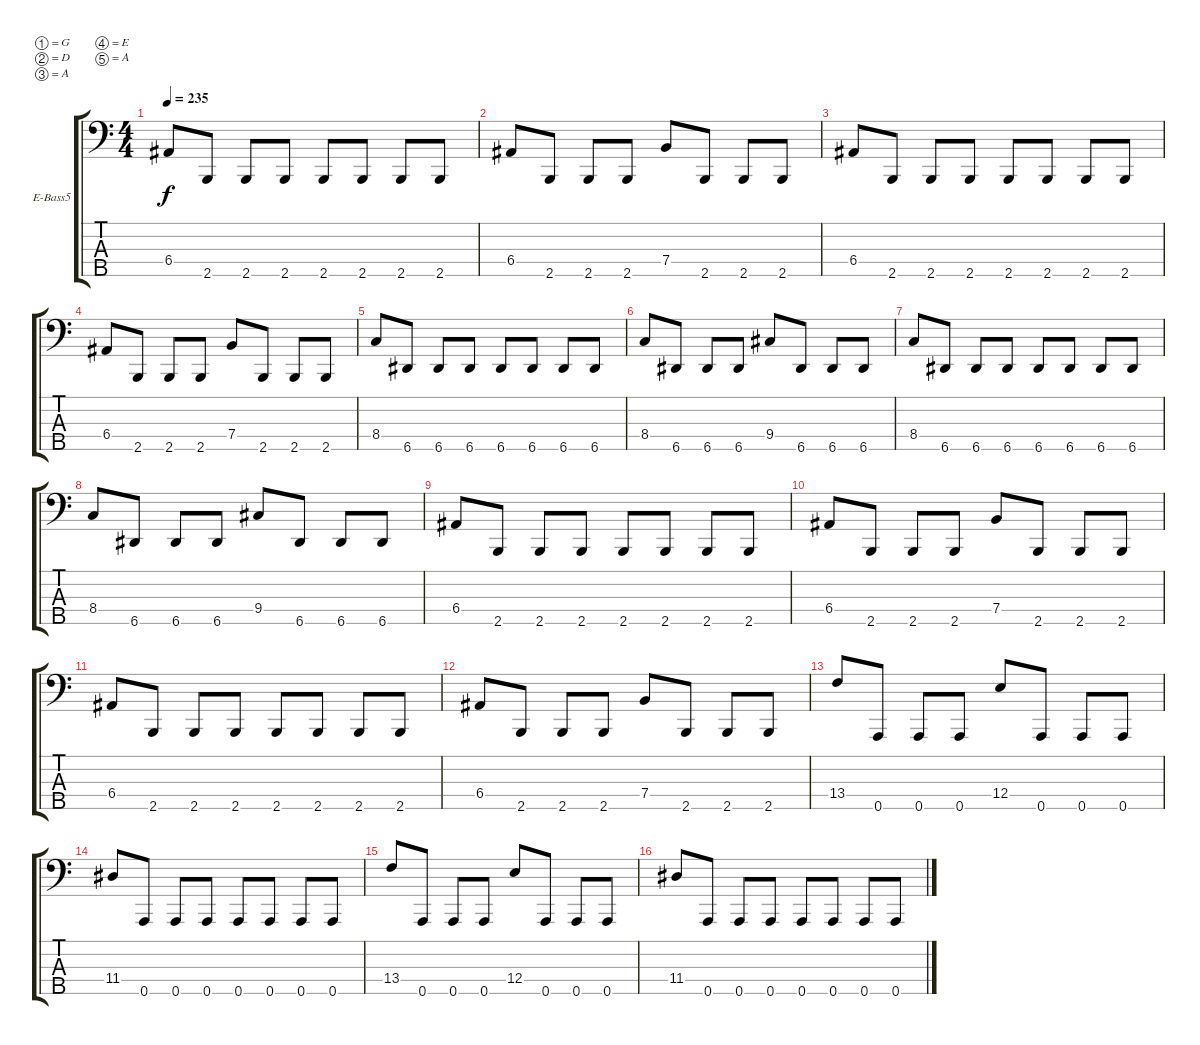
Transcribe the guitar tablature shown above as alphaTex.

\bracketExtendMode groupsimilarinstruments
\firstSystemTrackNameOrientation horizontal
\otherSystemsTrackNameOrientation horizontal
\track ("Bass" "E-Bass5") {instrument electricbasspick}
\staff {score tabs}
\tuning (G2 D2 A1 E1 A0)
\ts (4 4)
\tempo 235
\clef f4
\ks c
6.4.8{dy f} 2.5.8 2.5.8 2.5.8 2.5.8 2.5.8 2.5.8 2.5.8 |
6.4.8 2.5.8 2.5.8 2.5.8 7.4.8 2.5.8 2.5.8 2.5.8 |
6.4.8 2.5.8 2.5.8 2.5.8 2.5.8 2.5.8 2.5.8 2.5.8 |
6.4.8 2.5.8 2.5.8 2.5.8 7.4.8 2.5.8 2.5.8 2.5.8 |
8.4.8 6.5.8 6.5.8 6.5.8 6.5.8 6.5.8 6.5.8 6.5.8 |
8.4.8 6.5.8 6.5.8 6.5.8 9.4.8 6.5.8 6.5.8 6.5.8 |
8.4.8 6.5.8 6.5.8 6.5.8 6.5.8 6.5.8 6.5.8 6.5.8 |
8.4.8 6.5.8 6.5.8 6.5.8 9.4.8 6.5.8 6.5.8 6.5.8 |
6.4.8 2.5.8 2.5.8 2.5.8 2.5.8 2.5.8 2.5.8 2.5.8 |
6.4.8 2.5.8 2.5.8 2.5.8 7.4.8 2.5.8 2.5.8 2.5.8 |
6.4.8 2.5.8 2.5.8 2.5.8 2.5.8 2.5.8 2.5.8 2.5.8 |
6.4.8 2.5.8 2.5.8 2.5.8 7.4.8 2.5.8 2.5.8 2.5.8 |
13.4.8 0.5.8 0.5.8 0.5.8 12.4.8 0.5.8 0.5.8 0.5.8 |
11.4.8 0.5.8 0.5.8 0.5.8 0.5.8 0.5.8 0.5.8 0.5.8 |
13.4.8 0.5.8 0.5.8 0.5.8 12.4.8 0.5.8 0.5.8 0.5.8 |
11.4.8 0.5.8 0.5.8 0.5.8 0.5.8 0.5.8 0.5.8 0.5.8
